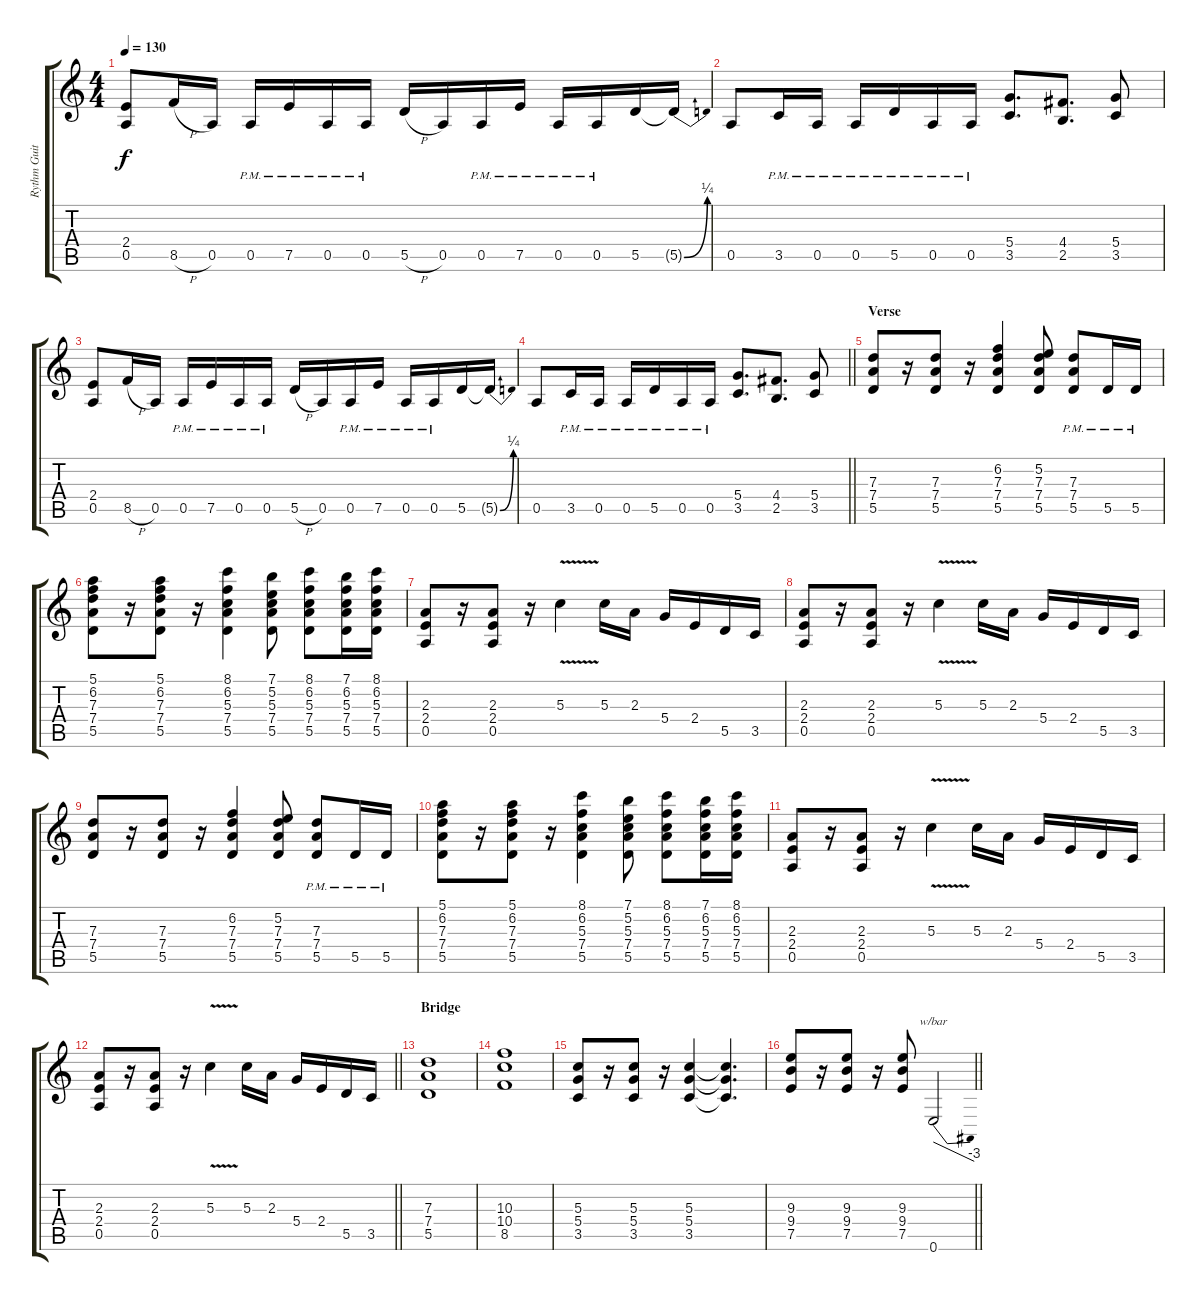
\track ("Rythm Guitar" "Rythm Guit") {instrument distortionguitar}
\staff {score tabs}
\tuning (E4 B3 G3 D3 A2 E2) {hide}
\ts (4 4)
\tempo 130
\clef g2
\ks c
(2.4 0.5).8{dy f} 8.5{h}.16 0.5.16 0.5{pm}.16 7.5{pm}.16 0.5{pm}.16 0.5{pm}.16 5.5{h}.16 0.5.16 0.5{pm}.16 7.5{pm}.16 0.5{pm}.16 0.5{pm}.16 5.5.16 5.5{be (bend 0 0 60 1) t}.16 |
0.5.8 3.5{pm}.16 0.5{pm}.16 0.5{pm}.16 5.5{pm}.16 0.5{pm}.16 0.5{pm}.16 (5.4 3.5).8{d} (4.4 2.5).8{d} (5.4 3.5).8 |
(2.4 0.5).8 8.5{h}.16 0.5.16 0.5{pm}.16 7.5{pm}.16 0.5{pm}.16 0.5{pm}.16 5.5{h}.16 0.5.16 0.5{pm}.16 7.5{pm}.16 0.5{pm}.16 0.5{pm}.16 5.5.16 5.5{be (bend 0 0 60 1) t}.16 |
\barLineRight lightlight
0.5.8 3.5{pm}.16 0.5{pm}.16 0.5{pm}.16 5.5{pm}.16 0.5{pm}.16 0.5{pm}.16 (5.4 3.5).8{d} (4.4 2.5).8{d} (5.4 3.5).8 |
\section ("" "Verse")
(7.3 7.4 5.5).8 r.16 (7.3 7.4 5.5).8 r.16 (6.2 7.3 7.4 5.5).4 (5.2 7.3 7.4 5.5).8 (7.3{pm} 7.4{pm} 5.5{pm}).8 5.5{pm}.16 5.5{pm}.16 |
(5.1 6.2 7.3 7.4 5.5).8 r.16 (5.1 6.2 7.3 7.4 5.5).8 r.16 (8.1 6.2 5.3 7.4 5.5).4 (7.1 5.2 5.3 7.4 5.5).8 (8.1 6.2 5.3 7.4 5.5).8 (7.1 6.2 5.3 7.4 5.5).16 (8.1 6.2 5.3 7.4 5.5).16 |
(2.3 2.4 0.5).8 r.16 (2.3 2.4 0.5).8 r.16 5.3{v}.4 5.3.16 2.3.16 5.4.16 2.4.16 5.5.16 3.5.16 |
(2.3 2.4 0.5).8 r.16 (2.3 2.4 0.5).8 r.16 5.3{v}.4 5.3.16 2.3.16 5.4.16 2.4.16 5.5.16 3.5.16 |
(7.3 7.4 5.5).8 r.16 (7.3 7.4 5.5).8 r.16 (6.2 7.3 7.4 5.5).4 (5.2 7.3 7.4 5.5).8 (7.3{pm} 7.4{pm} 5.5{pm}).8 5.5{pm}.16 5.5{pm}.16 |
(5.1 6.2 7.3 7.4 5.5).8 r.16 (5.1 6.2 7.3 7.4 5.5).8 r.16 (8.1 6.2 5.3 7.4 5.5).4 (7.1 5.2 5.3 7.4 5.5).8 (8.1 6.2 5.3 7.4 5.5).8 (7.1 6.2 5.3 7.4 5.5).16 (8.1 6.2 5.3 7.4 5.5).16 |
(2.3 2.4 0.5).8 r.16 (2.3 2.4 0.5).8 r.16 5.3{v}.4 5.3.16 2.3.16 5.4.16 2.4.16 5.5.16 3.5.16 |
\barLineRight lightlight
(2.3 2.4 0.5).8 r.16 (2.3 2.4 0.5).8 r.16 5.3{v}.4 5.3.16 2.3.16 5.4.16 2.4.16 5.5.16 3.5.16 |
\section ("" "Bridge")
(7.3 7.4 5.5).1 |
(10.3 10.4 8.5).1 |
(5.3 5.4 3.5).8 r.16 (5.3 5.4 3.5).8 r.16 (5.3 5.4 3.5).4 (5.3{t} 5.4{t} 3.5{t}).4{d} |
\barLineRight lightlight
(9.3 9.4 7.5).8 r.16 (9.3 9.4 7.5).8 r.16 (9.3 9.4 7.5).8 0.6.2{tbe (dive default 0 0 60 -12)}
